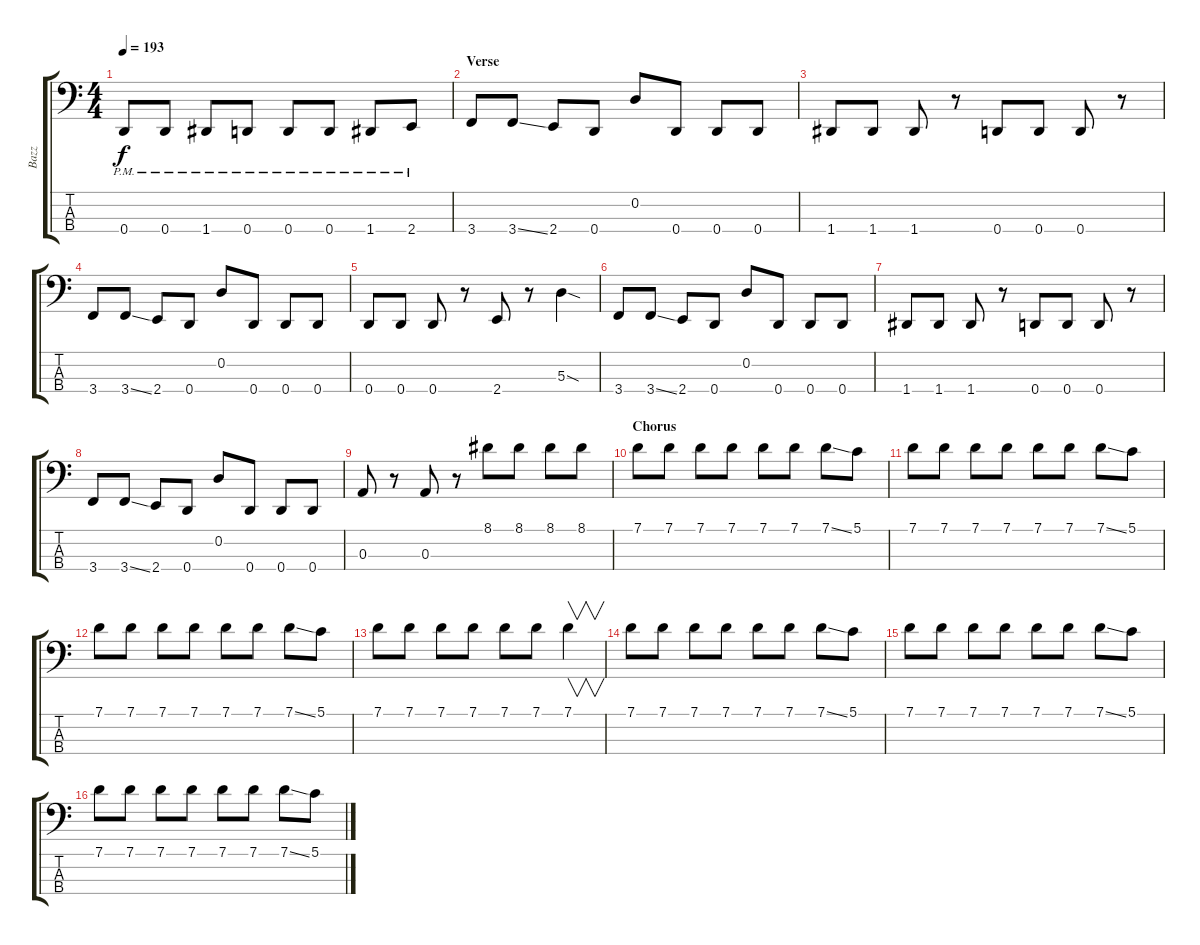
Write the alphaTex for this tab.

\track ("Bazz" "Bazz") {instrument electricbasspick}
\staff {score tabs}
\tuning (G2 D2 A1 D1) {hide}
\ts (4 4)
\tempo 193
\clef f4
\ks c
0.4{pm}.8{dy f} 0.4{pm}.8 1.4{pm}.8 0.4{pm}.8 0.4{pm}.8 0.4{pm}.8 1.4{pm}.8 2.4{pm}.8 |
\section ("" "Verse")
3.4.8 3.4{ss}.8 2.4.8 0.4.8 0.2.8 0.4.8 0.4.8 0.4.8 |
1.4.8 1.4.8 1.4.8 r.8 0.4.8 0.4.8 0.4.8 r.8 |
3.4.8 3.4{ss}.8 2.4.8 0.4.8 0.2.8 0.4.8 0.4.8 0.4.8 |
0.4.8 0.4.8 0.4.8 r.8 2.4.8 r.8 5.3{sod}.4 |
3.4.8 3.4{ss}.8 2.4.8 0.4.8 0.2.8 0.4.8 0.4.8 0.4.8 |
1.4.8 1.4.8 1.4.8 r.8 0.4.8 0.4.8 0.4.8 r.8 |
3.4.8 3.4{ss}.8 2.4.8 0.4.8 0.2.8 0.4.8 0.4.8 0.4.8 |
0.3.8 r.8 0.3.8 r.8 8.1.8 8.1.8 8.1.8 8.1.8 |
\section ("" "Chorus")
7.1.8 7.1.8 7.1.8 7.1.8 7.1.8 7.1.8 7.1{ss}.8 5.1.8 |
7.1.8 7.1.8 7.1.8 7.1.8 7.1.8 7.1.8 7.1{ss}.8 5.1.8 |
7.1.8 7.1.8 7.1.8 7.1.8 7.1.8 7.1.8 7.1{ss}.8 5.1.8 |
7.1.8 7.1.8 7.1.8 7.1.8 7.1.8 7.1.8 7.1.4{v} |
7.1.8 7.1.8 7.1.8 7.1.8 7.1.8 7.1.8 7.1{ss}.8 5.1.8 |
7.1.8 7.1.8 7.1.8 7.1.8 7.1.8 7.1.8 7.1{ss}.8 5.1.8 |
7.1.8 7.1.8 7.1.8 7.1.8 7.1.8 7.1.8 7.1{ss}.8 5.1.8
